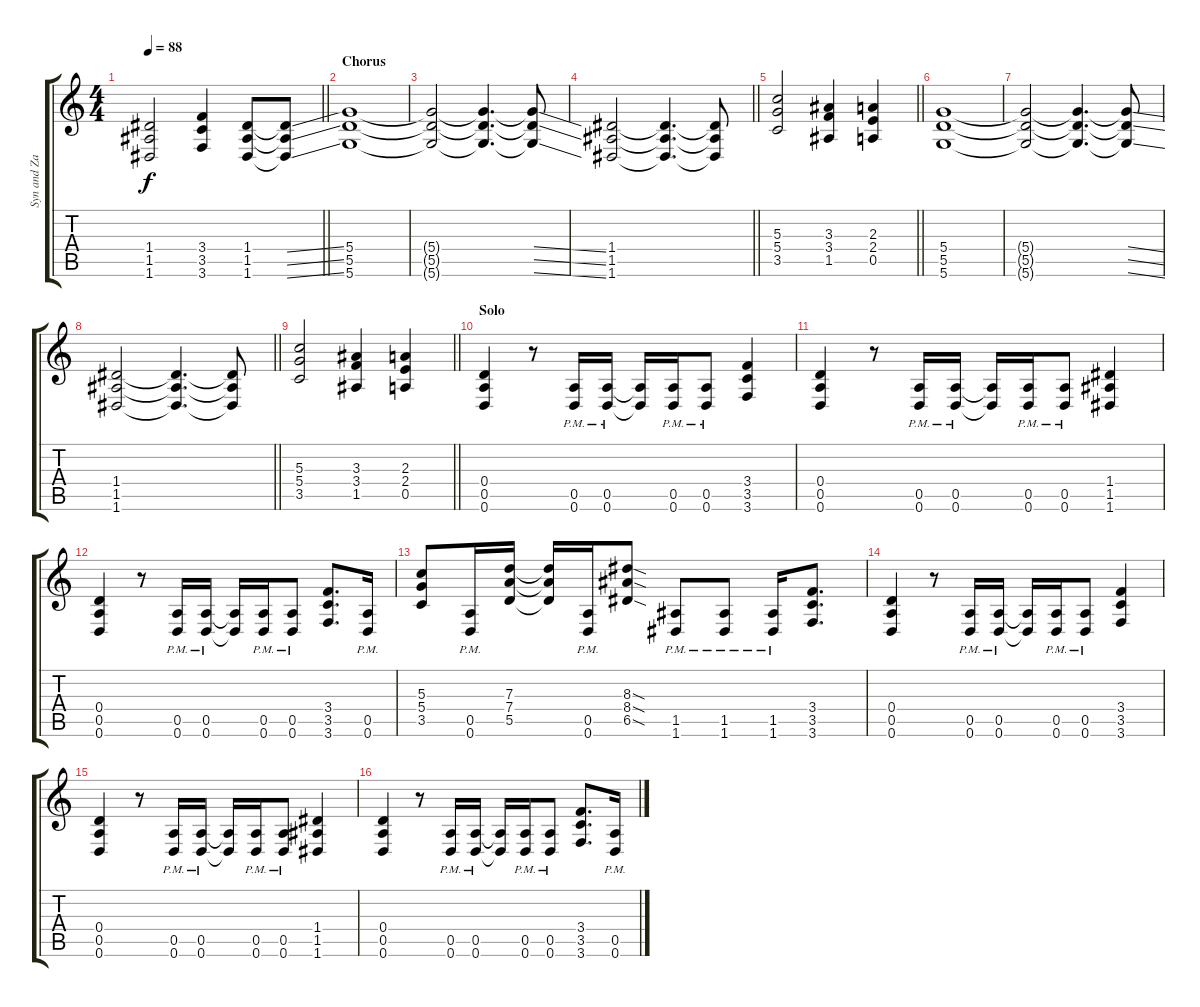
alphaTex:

\track ("Syn and Zacky (Rhythm)" "Syn and Za") {instrument distortionguitar}
\staff {score tabs}
\tuning (E4 B3 G3 D3 A2 D2) {hide}
\ts (4 4)
\tempo 88
\clef g2
\barLineRight lightlight
\ks c
(1.4 1.5 1.6).2{dy f} (3.4 3.5 3.6).4 (1.4 1.5 1.6).8 (1.4{ss t} 1.5{ss t} 1.6{ss t}).8 |
\section ("" "Chorus")
(5.4 5.5 5.6).1 |
(5.4{t} 5.5{t} 5.6{t}).2 (5.4{t} 5.5{t} 5.6{t}).4{d} (5.4{ss t} 5.5{ss t} 5.6{ss t}).8 |
\barLineRight lightlight
(1.4 1.5 1.6).2 (1.4{t} 1.5{t} 1.6{t}).4{d} (1.4{t} 1.5{t} 1.6{t}).8 |
\barLineRight lightlight
(5.3 5.4 3.5).2 (3.3 3.4 1.5).4 (2.3 2.4 0.5).4 |
(5.4 5.5 5.6).1 |
(5.4{t} 5.5{t} 5.6{t}).2 (5.4{t} 5.5{t} 5.6{t}).4{d} (5.4{ss t} 5.5{ss t} 5.6{ss t}).8 |
\barLineRight lightlight
(1.4 1.5 1.6).2 (1.4{t} 1.5{t} 1.6{t}).4{d} (1.4{t} 1.5{t} 1.6{t}).8 |
\barLineRight lightlight
(5.3 5.4 3.5).2 (3.3 3.4 1.5).4 (2.3 2.4 0.5).4 |
\section ("" "Solo")
(0.4 0.5 0.6).4 r.8 (0.5{pm} 0.6{pm}).16 (0.5{pm} 0.6{pm}).16 (0.5{t} 0.6{t}).16 (0.5{pm} 0.6{pm}).16 (0.5{pm} 0.6{pm}).8 (3.4 3.5 3.6).4 |
(0.4 0.5 0.6).4 r.8 (0.5{pm} 0.6{pm}).16 (0.5{pm} 0.6{pm}).16 (0.5{t} 0.6{t}).16 (0.5{pm} 0.6{pm}).16 (0.5{pm} 0.6{pm}).8 (1.4 1.5 1.6).4 |
(0.4 0.5 0.6).4 r.8 (0.5{pm} 0.6{pm}).16 (0.5{pm} 0.6{pm}).16 (0.5{t} 0.6{t}).16 (0.5{pm} 0.6{pm}).16 (0.5{pm} 0.6{pm}).8 (3.4 3.5 3.6).8{d} (0.5{pm} 0.6{pm}).16 |
(5.3 5.4 3.5).8 (0.5{pm} 0.6{pm}).16 (7.3 7.4 5.5).16 (7.3{t} 7.4{t} 5.5{t}).16 (0.5{pm} 0.6{pm}).16 (8.3{sod} 8.4{sod} 6.5{sod}).8 (1.5{pm} 1.6{pm}).8 (1.5{pm} 1.6{pm}).8 (1.5{pm} 1.6{pm}).16 (3.4 3.5 3.6).8{d} |
(0.4 0.5 0.6).4 r.8 (0.5{pm} 0.6{pm}).16 (0.5{pm} 0.6{pm}).16 (0.5{t} 0.6{t}).16 (0.5{pm} 0.6{pm}).16 (0.5{pm} 0.6{pm}).8 (3.4 3.5 3.6).4 |
(0.4 0.5 0.6).4 r.8 (0.5{pm} 0.6{pm}).16 (0.5{pm} 0.6{pm}).16 (0.5{t} 0.6{t}).16 (0.5{pm} 0.6{pm}).16 (0.5{pm} 0.6{pm}).8 (1.4 1.5 1.6).4 |
(0.4 0.5 0.6).4 r.8 (0.5{pm} 0.6{pm}).16 (0.5{pm} 0.6{pm}).16 (0.5{t} 0.6{t}).16 (0.5{pm} 0.6{pm}).16 (0.5{pm} 0.6{pm}).8 (3.4 3.5 3.6).8{d} (0.5{pm} 0.6{pm}).16
